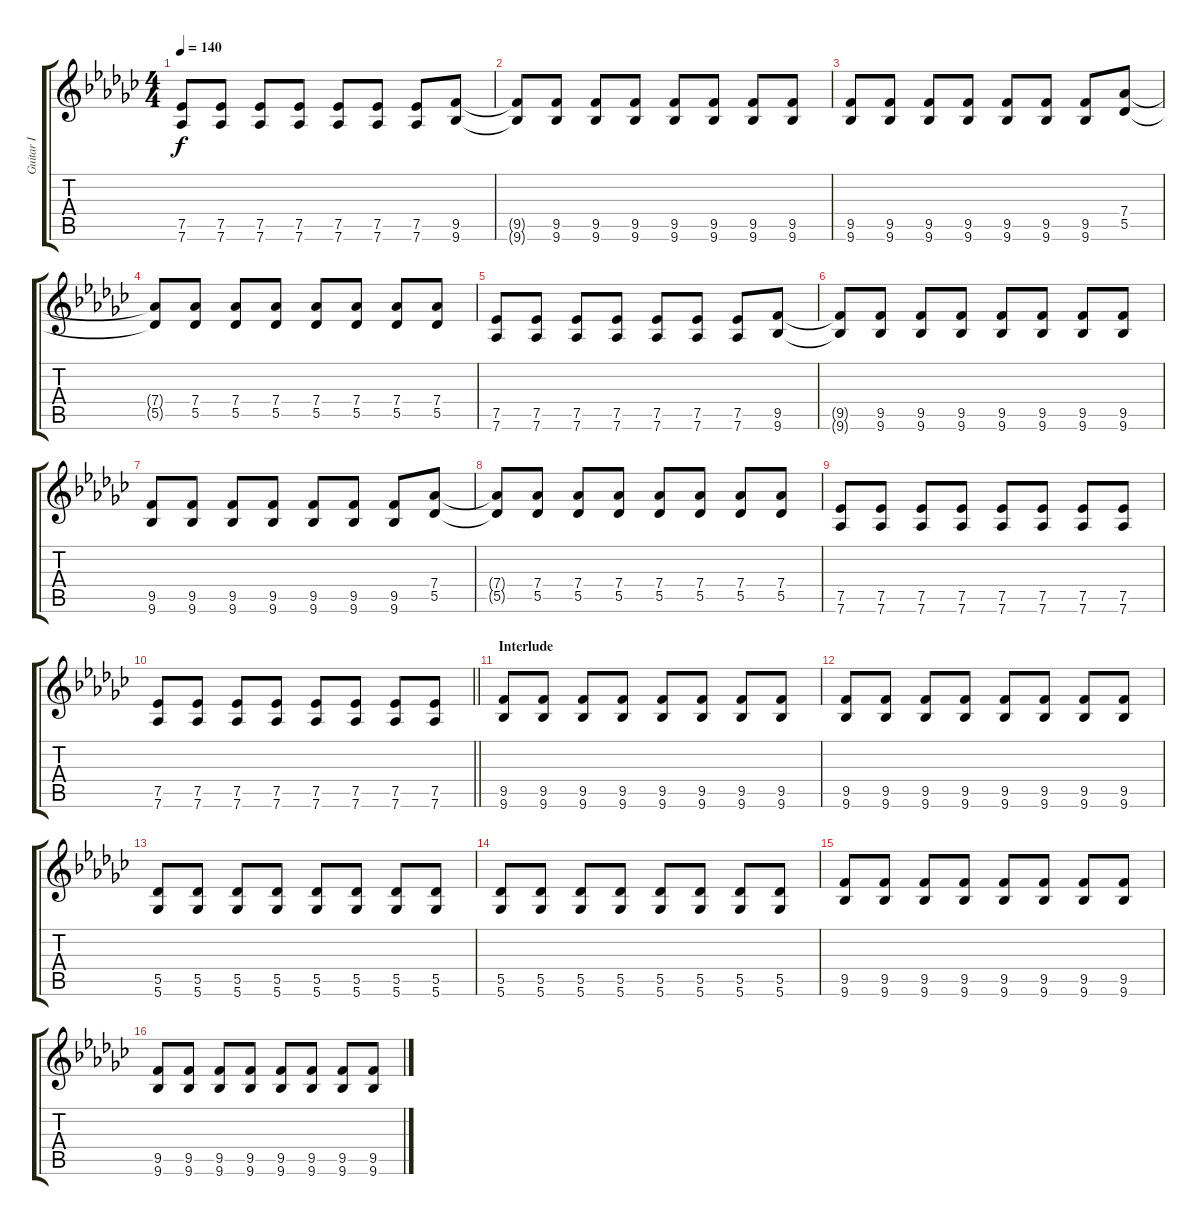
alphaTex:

\track ("Guitar I" "Guitar I") {instrument distortionguitar}
\staff {score tabs}
\tuning (Eb4 Bb3 Gb3 Db3 Ab2 Db2) {hide}
\ts (4 4)
\tempo 140
\clef g2
\ks ebminor
(7.5 7.6).8{dy f} (7.5 7.6).8 (7.5 7.6).8 (7.5 7.6).8 (7.5 7.6).8 (7.5 7.6).8 (7.5 7.6).8 (9.5 9.6).8 |
(9.5{t} 9.6{t}).8 (9.5 9.6).8 (9.5 9.6).8 (9.5 9.6).8 (9.5 9.6).8 (9.5 9.6).8 (9.5 9.6).8 (9.5 9.6).8 |
(9.5 9.6).8 (9.5 9.6).8 (9.5 9.6).8 (9.5 9.6).8 (9.5 9.6).8 (9.5 9.6).8 (9.5 9.6).8 (7.4 5.5).8 |
(7.4{t} 5.5{t}).8 (7.4 5.5).8 (7.4 5.5).8 (7.4 5.5).8 (7.4 5.5).8 (7.4 5.5).8 (7.4 5.5).8 (7.4 5.5).8 |
(7.5 7.6).8 (7.5 7.6).8 (7.5 7.6).8 (7.5 7.6).8 (7.5 7.6).8 (7.5 7.6).8 (7.5 7.6).8 (9.5 9.6).8 |
(9.5{t} 9.6{t}).8 (9.5 9.6).8 (9.5 9.6).8 (9.5 9.6).8 (9.5 9.6).8 (9.5 9.6).8 (9.5 9.6).8 (9.5 9.6).8 |
(9.5 9.6).8 (9.5 9.6).8 (9.5 9.6).8 (9.5 9.6).8 (9.5 9.6).8 (9.5 9.6).8 (9.5 9.6).8 (7.4 5.5).8 |
(7.4{t} 5.5{t}).8 (7.4 5.5).8 (7.4 5.5).8 (7.4 5.5).8 (7.4 5.5).8 (7.4 5.5).8 (7.4 5.5).8 (7.4 5.5).8 |
(7.5 7.6).8 (7.5 7.6).8 (7.5 7.6).8 (7.5 7.6).8 (7.5 7.6).8 (7.5 7.6).8 (7.5 7.6).8 (7.5 7.6).8 |
\barLineRight lightlight
(7.5 7.6).8 (7.5 7.6).8 (7.5 7.6).8 (7.5 7.6).8 (7.5 7.6).8 (7.5 7.6).8 (7.5 7.6).8 (7.5 7.6).8 |
\section ("" "Interlude")
(9.5 9.6).8 (9.5 9.6).8 (9.5 9.6).8 (9.5 9.6).8 (9.5 9.6).8 (9.5 9.6).8 (9.5 9.6).8 (9.5 9.6).8 |
(9.5 9.6).8 (9.5 9.6).8 (9.5 9.6).8 (9.5 9.6).8 (9.5 9.6).8 (9.5 9.6).8 (9.5 9.6).8 (9.5 9.6).8 |
(5.5 5.6).8 (5.5 5.6).8 (5.5 5.6).8 (5.5 5.6).8 (5.5 5.6).8 (5.5 5.6).8 (5.5 5.6).8 (5.5 5.6).8 |
(5.5 5.6).8 (5.5 5.6).8 (5.5 5.6).8 (5.5 5.6).8 (5.5 5.6).8 (5.5 5.6).8 (5.5 5.6).8 (5.5 5.6).8 |
(9.5 9.6).8 (9.5 9.6).8 (9.5 9.6).8 (9.5 9.6).8 (9.5 9.6).8 (9.5 9.6).8 (9.5 9.6).8 (9.5 9.6).8 |
(9.5 9.6).8 (9.5 9.6).8 (9.5 9.6).8 (9.5 9.6).8 (9.5 9.6).8 (9.5 9.6).8 (9.5 9.6).8 (9.5 9.6).8
